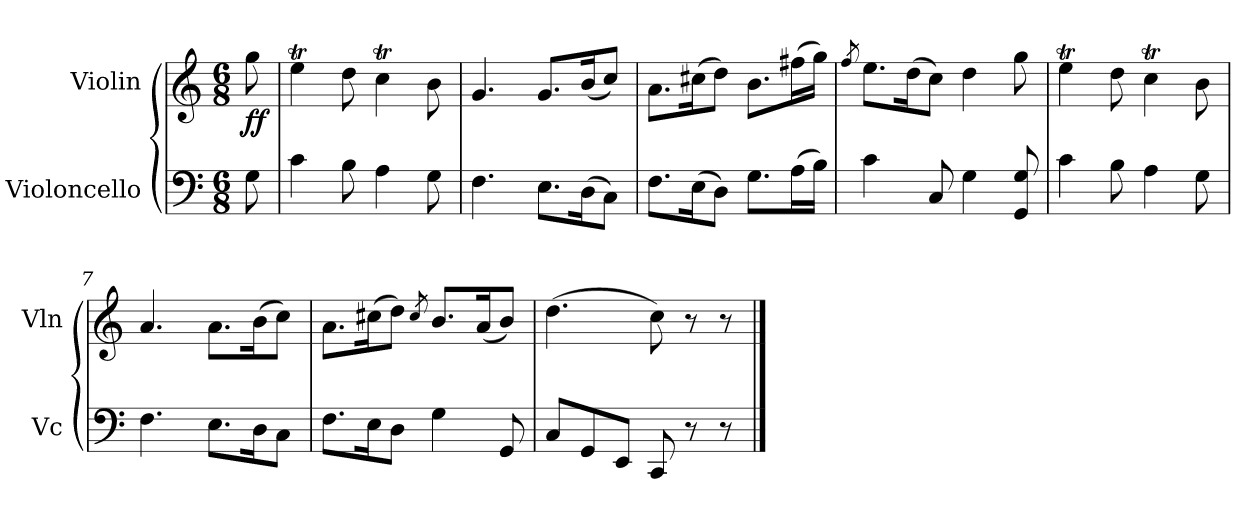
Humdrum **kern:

**kern	**kern	**dynam
*part2	*part1	*part1
*staff2	*staff1	*staff1
*I"Violoncello	*I"Violin	*
*I'Vc	*I'Vln	*
*clefF4	*clefG2	*
*k[]	*k[]	*
*M6/8	*M6/8	*
=1	=1	=1
!	!	!LO:DY:b
8G\	8gg\	ff
=2	=2	=2
4c\	4eet\	.
8B\	8dd\	.
4A\	4ccT\	.
8G\	8b\	.
=3	=3	=3
4.F\	4.g/	.
8.E\L	8.g/L	.
(>16D\k	(<16b/k	.
8C\J)	8cc/J)	.
=4	=4	=4
8.F\L	8.a\L	.
(>16E\k	(>16cc#X\k	.
8D\J)	8dd\J)	.
8.G\L	8.b\L	.
(>16A\L	(>16ff#X\L	.
16B\JJ)	16gg\JJ)	.
=5	=5	=5
.	8qff/	.
4c\	8.ee\L	.
.	(>16dd\k	.
8C/	8cc\J)	.
4G\	4dd\	.
8GG/ 8G/	8gg\	.
=6	=6	=6
4c\	4eet\	.
8B\	8dd\	.
4A\	4ccT\	.
8G\	8b\	.
!!LO:LB:g=z
=7	=7	=7
4.F\	4.a/	.
8.E\L	8.a\L	.
16D\k	(>16b\k	.
8C\J	8cc\J)	.
=8	=8	=8
8.F\L	8.a\L	.
16E\k	(>16cc#X\k	.
8D\J	8dd\J)	.
.	8qcc#/	.
4G\	8.b/L	.
.	(<16a/k	.
8GG/	8b/J)	.
=9	=9	=9
8C/L	(>4.dd\	.
8GG/	.	.
8EE/J	.	.
8CC/	8cc\)	.
8r	8r	.
8r	8r	.
==	==	==
*-	*-	*-
